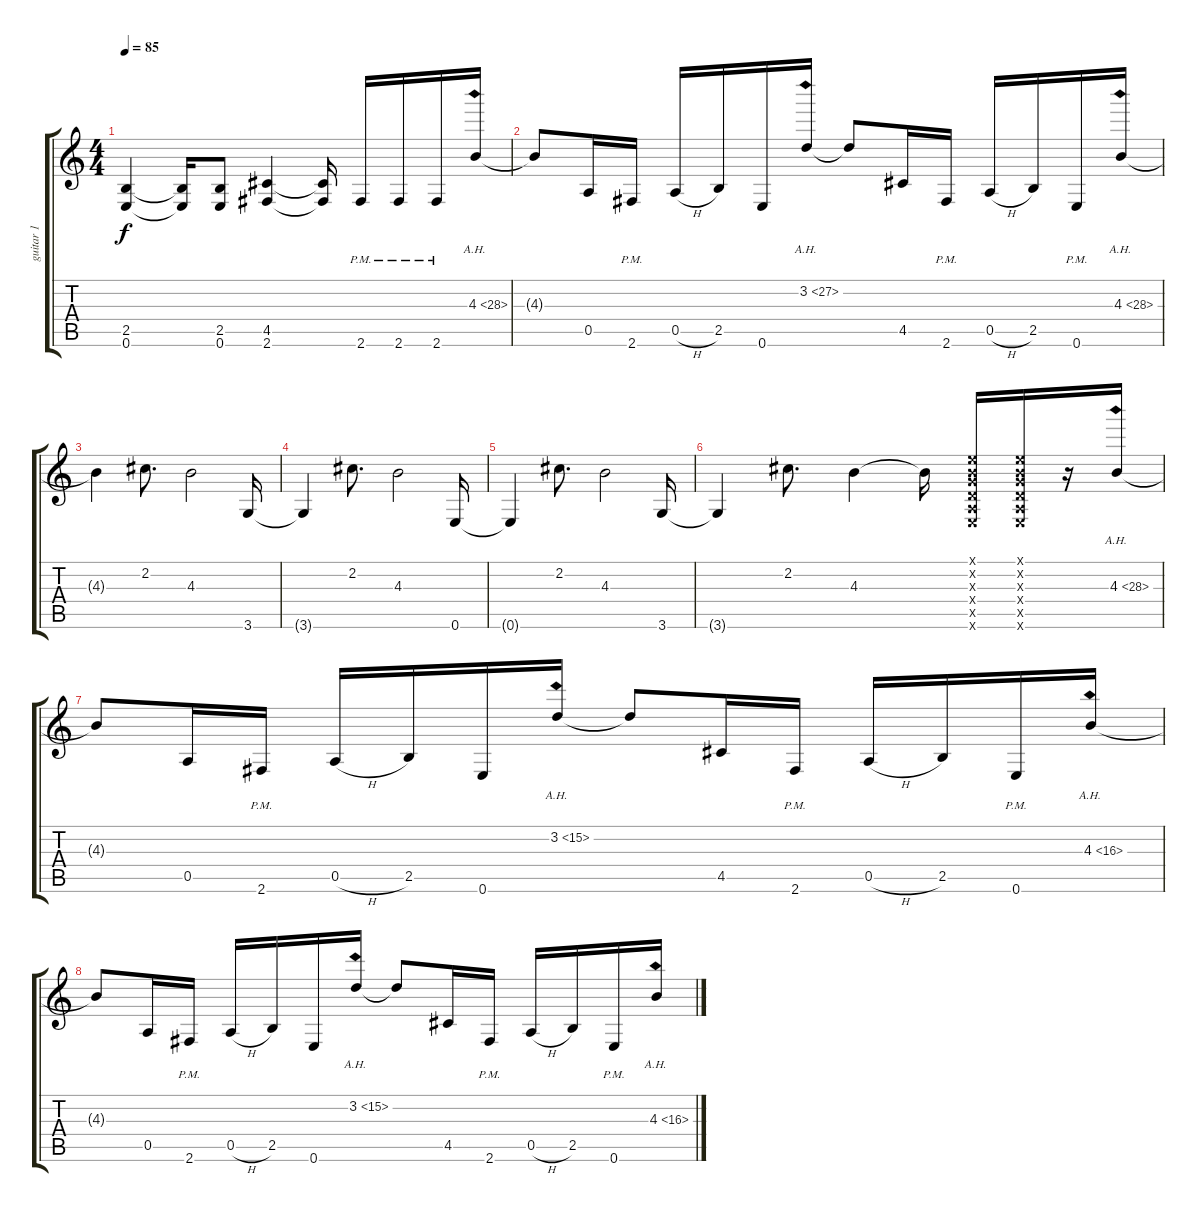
\track ("guitar 1" "guitar 1") {instrument distortionguitar}
\staff {score tabs}
\tuning (E4 B3 G3 D3 A2 E2) {hide}
\ts (4 4)
\tempo 85
\clef g2
\ks c
(2.5 0.6).4{dy f} (2.5{t} 0.6{t}).16 (2.5 0.6).8 (4.5 2.6).4 (4.5{t} 2.6{t}).16 2.6{pm}.16 2.6{pm}.16 2.6{pm}.16 4.3{ah 24}.16 |
4.3{t}.8 0.5.16 2.6{pm}.16 0.5{h}.16 2.5.16 0.6.16 3.2{ah 24}.16 3.2{t}.8 4.5.16 2.6{pm}.16 0.5{h}.16 2.5.16 0.6{pm}.16 4.3{ah 24}.16 |
4.3{t}.4 2.2.8{d} 4.3.2 3.6.16 |
3.6{t}.4 2.2.8{d} 4.3.2 0.6.16 |
0.6{t}.4 2.2.8{d} 4.3.2 3.6.16 |
3.6{t}.4 2.2.8{d} 4.3.4 4.3{t}.16 (0.1{x} 0.2{x} 0.3{x} 0.4{x} 0.5{x} 0.6{x}).16 (0.1{x} 0.2{x} 0.3{x} 0.4{x} 0.5{x} 0.6{x}).16 r.16 4.3{ah 24}.16 |
4.3{t}.8 0.5.16 2.6{pm}.16 0.5{h}.16 2.5.16 0.6.16 3.2{ah 12}.16 3.2{t}.8 4.5.16 2.6{pm}.16 0.5{h}.16 2.5.16 0.6{pm}.16 4.3{ah 12}.16 |
4.3{t}.8 0.5.16 2.6{pm}.16 0.5{h}.16 2.5.16 0.6.16 3.2{ah 12}.16 3.2{t}.8 4.5.16 2.6{pm}.16 0.5{h}.16 2.5.16 0.6{pm}.16 4.3{ah 12}.16
